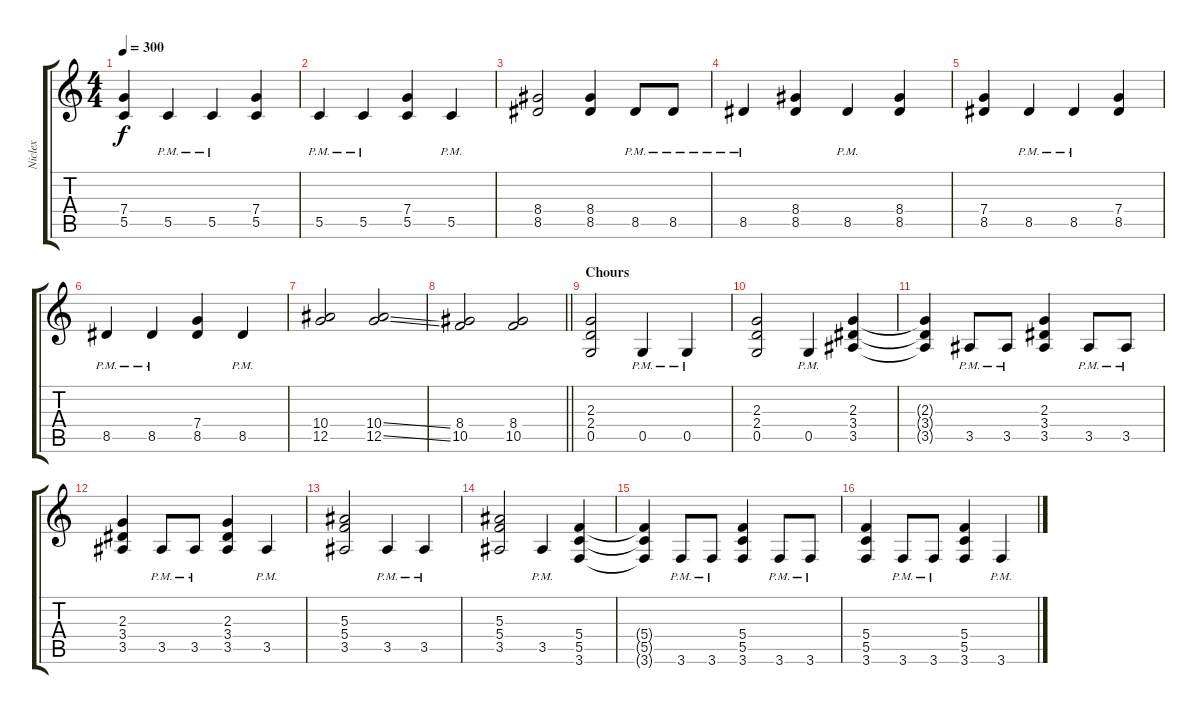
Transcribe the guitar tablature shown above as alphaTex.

\track ("Niclex" "Niclex") {instrument distortionguitar}
\staff {score tabs}
\tuning (D4 A3 F3 C3 G2 D2) {hide}
\ts (4 4)
\tempo 300
\clef g2
\ks c
(7.4 5.5).4{dy f} 5.5{pm}.4 5.5{pm}.4 (7.4 5.5).4 |
5.5{pm}.4 5.5{pm}.4 (7.4 5.5).4 5.5{pm}.4 |
(8.4 8.5).2 (8.4 8.5).4 8.5{pm}.8 8.5{pm}.8 |
8.5{pm}.4 (8.4 8.5).4 8.5{pm}.4 (8.4 8.5).4 |
(7.4 8.5).4 8.5{pm}.4 8.5{pm}.4 (7.4 8.5).4 |
8.5{pm}.4 8.5{pm}.4 (7.4 8.5).4 8.5{pm}.4 |
(10.4 12.5).2 (10.4{ss} 12.5{ss}).2 |
\barLineRight lightlight
(8.4 10.5).2 (8.4 10.5).2 |
\section ("" "Chours")
(2.3 2.4 0.5).2 0.5{pm}.4 0.5{pm}.4 |
(2.3 2.4 0.5).2 0.5{pm}.4 (2.3 3.4 3.5).4 |
(2.3{t} 3.4{t} 3.5{t}).4 3.5{pm}.8 3.5{pm}.8 (2.3 3.4 3.5).4 3.5{pm}.8 3.5{pm}.8 |
(2.3 3.4 3.5).4 3.5{pm}.8 3.5{pm}.8 (2.3 3.4 3.5).4 3.5{pm}.4 |
(5.3 5.4 3.5).2 3.5{pm}.4 3.5{pm}.4 |
(5.3 5.4 3.5).2 3.5{pm}.4 (5.4 5.5 3.6).4 |
(5.4{t} 5.5{t} 3.6{t}).4 3.6{pm}.8 3.6{pm}.8 (5.4 5.5 3.6).4 3.6{pm}.8 3.6{pm}.8 |
(5.4 5.5 3.6).4 3.6{pm}.8 3.6{pm}.8 (5.4 5.5 3.6).4 3.6{pm}.4
